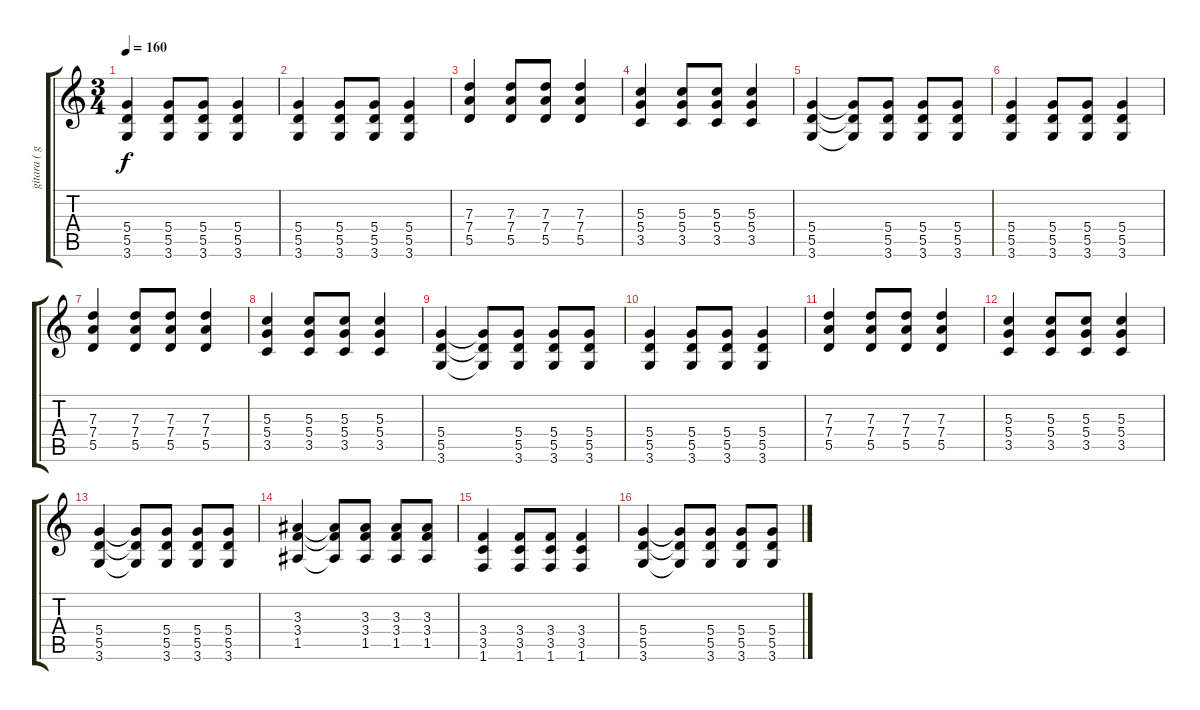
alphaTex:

\track ("gitara ( guitar )" "gitara ( g") {instrument electricguitarjazz}
\staff {score tabs}
\tuning (E4 B3 G3 D3 A2 E2) {hide}
\ts (3 4)
\tempo 160
\clef g2
\ks c
(5.4 5.5 3.6).4{dy f} (5.4 5.5 3.6).8 (5.4 5.5 3.6).8 (5.4 5.5 3.6).4 |
(5.4 5.5 3.6).4 (5.4 5.5 3.6).8 (5.4 5.5 3.6).8 (5.4 5.5 3.6).4 |
(7.3 7.4 5.5).4 (7.3 7.4 5.5).8 (7.3 7.4 5.5).8 (7.3 7.4 5.5).4 |
(5.3 5.4 3.5).4 (5.3 5.4 3.5).8 (5.3 5.4 3.5).8 (5.3 5.4 3.5).4 |
(5.4 5.5 3.6).4 (5.4{t} 5.5{t} 3.6{t}).8 (5.4 5.5 3.6).8 (5.4 5.5 3.6).8 (5.4 5.5 3.6).8 |
(5.4 5.5 3.6).4 (5.4 5.5 3.6).8 (5.4 5.5 3.6).8 (5.4 5.5 3.6).4 |
(7.3 7.4 5.5).4 (7.3 7.4 5.5).8 (7.3 7.4 5.5).8 (7.3 7.4 5.5).4 |
(5.3 5.4 3.5).4 (5.3 5.4 3.5).8 (5.3 5.4 3.5).8 (5.3 5.4 3.5).4 |
(5.4 5.5 3.6).4 (5.4{t} 5.5{t} 3.6{t}).8 (5.4 5.5 3.6).8 (5.4 5.5 3.6).8 (5.4 5.5 3.6).8 |
(5.4 5.5 3.6).4 (5.4 5.5 3.6).8 (5.4 5.5 3.6).8 (5.4 5.5 3.6).4 |
(7.3 7.4 5.5).4 (7.3 7.4 5.5).8 (7.3 7.4 5.5).8 (7.3 7.4 5.5).4 |
(5.3 5.4 3.5).4 (5.3 5.4 3.5).8 (5.3 5.4 3.5).8 (5.3 5.4 3.5).4 |
(5.4 5.5 3.6).4 (5.4{t} 5.5{t} 3.6{t}).8 (5.4 5.5 3.6).8 (5.4 5.5 3.6).8 (5.4 5.5 3.6).8 |
(3.3 3.4 1.5).4 (3.3{t} 3.4{t} 1.5{t}).8 (3.3 3.4 1.5).8 (3.3 3.4 1.5).8 (3.3 3.4 1.5).8 |
(3.4 3.5 1.6).4 (3.4 3.5 1.6).8 (3.4 3.5 1.6).8 (3.4 3.5 1.6).4 |
(5.4 5.5 3.6).4 (5.4{t} 5.5{t} 3.6{t}).8 (5.4 5.5 3.6).8 (5.4 5.5 3.6).8 (5.4 5.5 3.6).8
